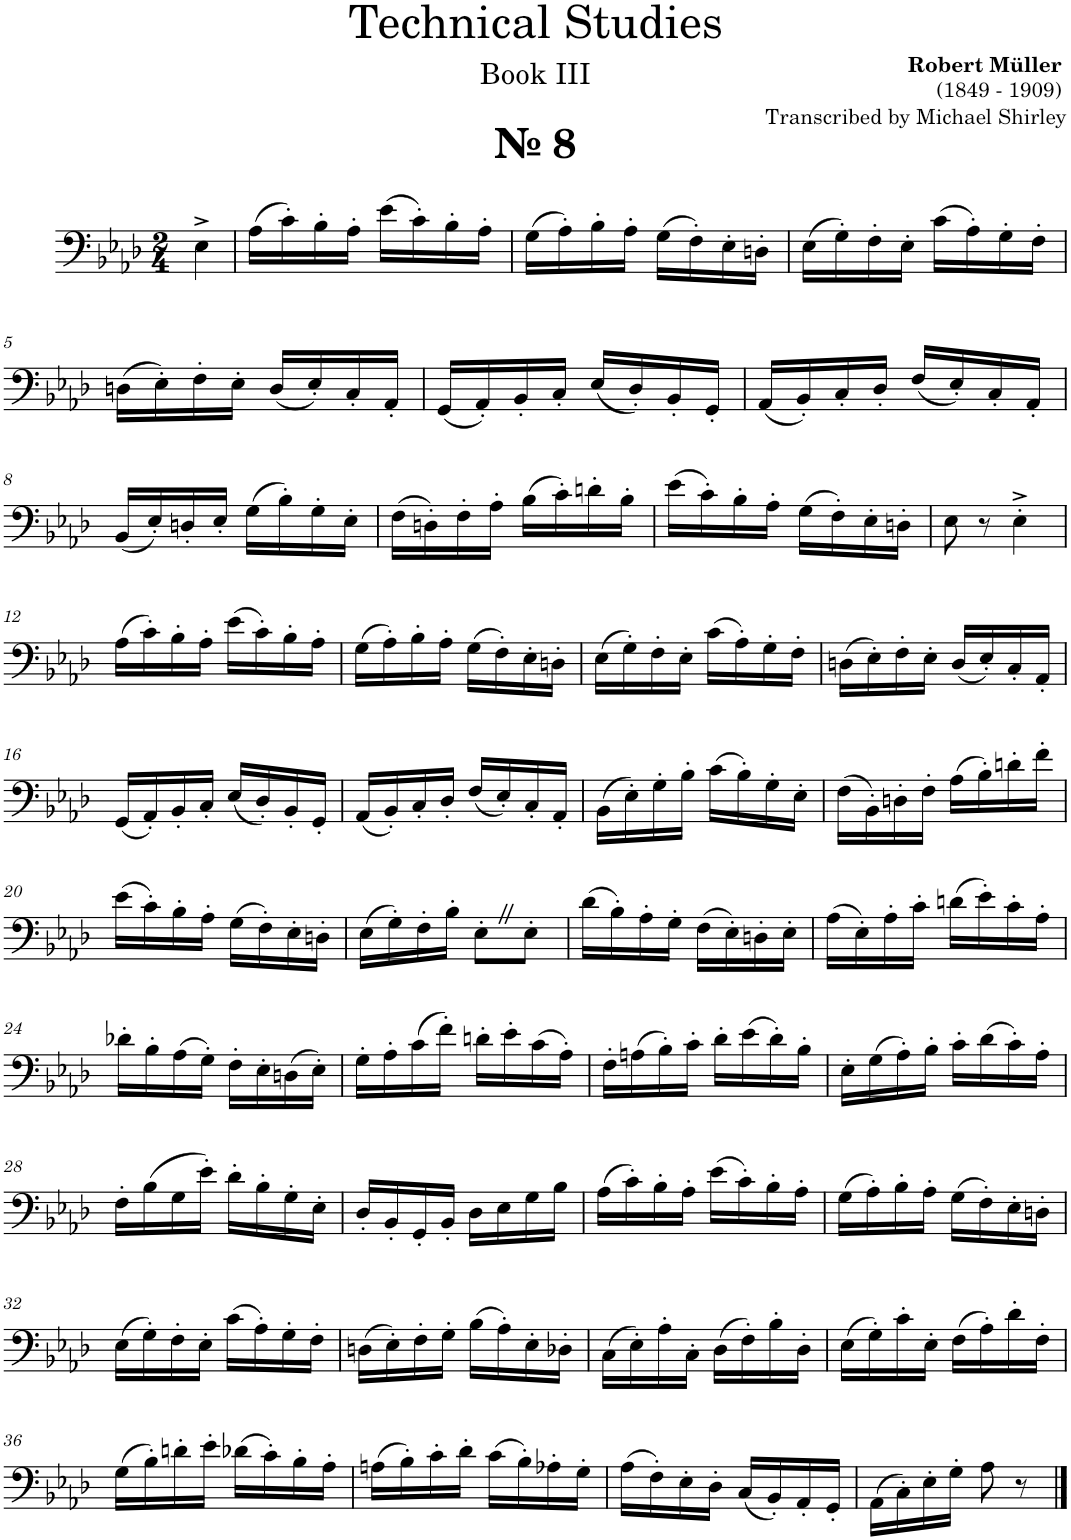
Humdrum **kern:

**kern
*part1
*staff1
*I"Trombone
*I'Tbn.
*clefF4
*k[b-e-a-d-]
*M2/4
=1
!LO:TX:a:B:t=№ 8
4E-^\
=2
(16A-\LL
16c'\)
16B-'\
16A-'\JJ
(16e-\LL
16c'\)
16B-'\
16A-'\JJ
=3
(16G\LL
16A-'\)
16B-'\
16A-'\JJ
(16G\LL
16F'\)
16E-'\
16Dn'\JJ
=4
(16E-\LL
16G'\)
16F'\
16E-'\JJ
(16c\LL
16A-'\)
16G'\
16F'\JJ
!!LO:LB:g=z
=5
(16Dn\LL
16E-'\)
16F'\
16E-'\JJ
(16D/LL
16E-'/)
16C'/
16AA-'/JJ
=6
(16GG/LL
16AA-'/)
16BB-'/
16C'/JJ
(16E-/LL
16D-'/)
16BB-'/
16GG'/JJ
=7
(16AA-/LL
16BB-'/)
16C'/
16D-'/JJ
(16F/LL
16E-'/)
16C'/
16AA-'/JJ
!!LO:LB:g=z
=8
(16BB-/LL
16E-'/)
16Dn'/
16E-'/JJ
(16G\LL
16B-'\)
16G'\
16E-'\JJ
=9
(16F\LL
16Dn'\)
16F'\
16A-'\JJ
(16B-\LL
16c'\)
16dn'\
16B-'\JJ
=10
(16e-\LL
16c'\)
16B-'\
16A-'\JJ
(16G\LL
16F'\)
16E-'\
16Dn'\JJ
=11
8E-\
8r
4E-'^\
!!LO:LB:g=z
=12
(16A-\LL
16c'\)
16B-'\
16A-'\JJ
(16e-\LL
16c'\)
16B-'\
16A-'\JJ
=13
(16G\LL
16A-'\)
16B-'\
16A-'\JJ
(16G\LL
16F'\)
16E-'\
16Dn'\JJ
=14
(16E-\LL
16G'\)
16F'\
16E-'\JJ
(16c\LL
16A-'\)
16G'\
16F'\JJ
=15
(16Dn\LL
16E-'\)
16F'\
16E-'\JJ
(16D/LL
16E-'/)
16C'/
16AA-'/JJ
!!LO:LB:g=z
=16
(16GG/LL
16AA-'/)
16BB-'/
16C'/JJ
(16E-/LL
16D-'/)
16BB-'/
16GG'/JJ
=17
(16AA-/LL
16BB-'/)
16C'/
16D-'/JJ
(16F/LL
16E-'/)
16C'/
16AA-'/JJ
=18
(16BB-\LL
16E-'\)
16G'\
16B-'\JJ
(16c\LL
16B-'\)
16G'\
16E-'\JJ
=19
(16F\LL
16BB-'\)
16Dn'\
16F'\JJ
(16A-\LL
16B-'\)
16dn'\
16f'\JJ
!!LO:LB:g=z
=20
(16e-\LL
16c'\)
16B-'\
16A-'\JJ
(16G\LL
16F'\)
16E-'\
16Dn'\JJ
=21
(16E-\LL
16G'\)
16F'\
16B-'\JJ
8E-'Z\L
8E-'\J
=22
(16d-\LL
16B-'\)
16A-'\
16G'\JJ
(16F\LL
16E-'\)
16Dn'\
16E-'\JJ
=23
(16A-\LL
16E-'\)
16A-'\
16c'\JJ
(16dn\LL
16e-'\)
16c'\
16A-'\JJ
!!LO:LB:g=z
=24
16d-X'\LL
16B-'\
(16A-\
16G'\JJ)
16F'\LL
16E-'\
(16Dn\
16E-'\JJ)
=25
16G'\LL
16A-'\
(16c\
16f'\JJ)
16dn'\LL
16e-'\
(16c\
16A-'\JJ)
=26
16F'\LL
(16An\
16B-'\)
16c'\JJ
16d-'\LL
(16e-\
16d-'\)
16B-'\JJ
=27
16E-'\LL
(16G\
16A-'\)
16B-'\JJ
16c'\LL
(16d-\
16c'\)
16A-'\JJ
!!LO:LB:g=z
=28
16F'\LL
(16B-\
16G\
16e-'\JJ)
16d-'\LL
16B-'\
16G'\
16E-'\JJ
=29
16D-'/LL
16BB-'/
16GG'/
16BB-'/JJ
16D-\LL
16E-\
16G\
16B-\JJ
=30
(16A-\LL
16c'\)
16B-'\
16A-'\JJ
(16e-\LL
16c'\)
16B-'\
16A-'\JJ
=31
(16G\LL
16A-'\)
16B-'\
16A-'\JJ
(16G\LL
16F'\)
16E-'\
16Dn'\JJ
!!LO:LB:g=z
=32
(16E-\LL
16G'\)
16F'\
16E-'\JJ
(16c\LL
16A-'\)
16G'\
16F'\JJ
=33
(16Dn\LL
16E-'\)
16F'\
16G'\JJ
(16B-\LL
16A-'\)
16E-'\
16D-X'\JJ
=34
(16C\LL
16E-'\)
16A-'\
16C'\JJ
(16D-\LL
16F'\)
16B-'\
16D-'\JJ
=35
(16E-\LL
16G'\)
16c'\
16E-'\JJ
(16F\LL
16A-'\)
16d-'\
16F'\JJ
!!LO:LB:g=z
=36
(16G\LL
16B-'\)
16dn'\
16e-'\JJ
(16d-X\LL
16c'\)
16B-'\
16A-'\JJ
=37
(16An\LL
16B-'\)
16c'\
16d-'\JJ
(16c\LL
16B-'\)
16A-X'\
16G'\JJ
=38
(16A-\LL
16F'\)
16E-'\
16D-'\JJ
(16C/LL
16BB-'/)
16AA-'/
16GG'/JJ
=39
(16AA-\LL
16C'\)
16E-'\
16G'\JJ
8A-\
8r
==
*-
